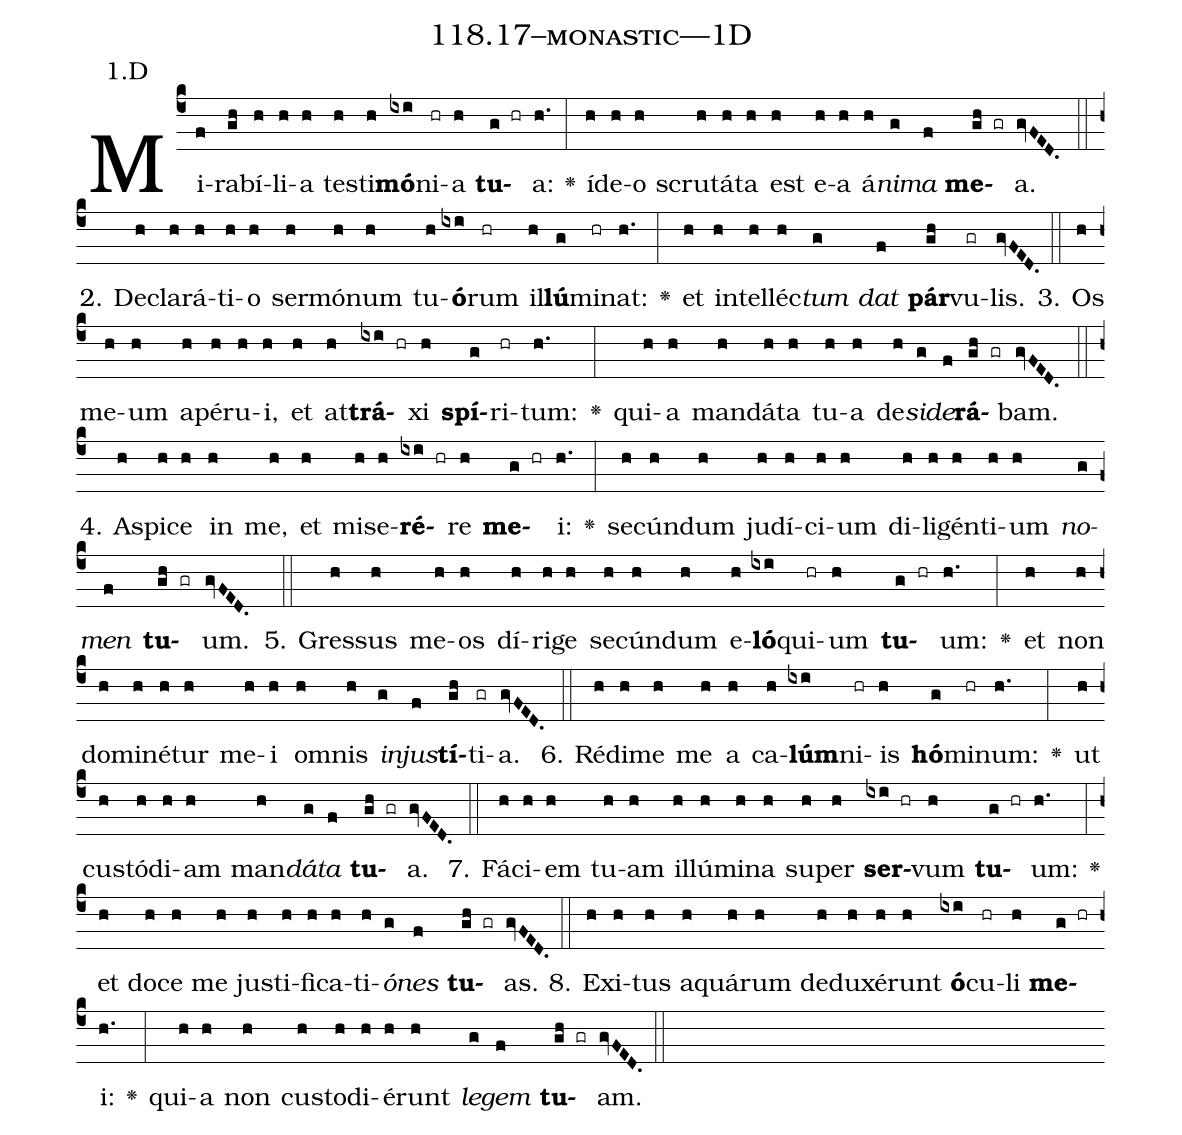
name: 118.17--monastic---1D;
annotation: 1.D;
%%
(c4)Mi(f)ra(gh)bí(h)li(h)a(h) tes(h)ti(h)<b>mó</b>(ixi)ni(hr)a(h) <b>tu</b>(g hr)a:(h.) <v>\greheightstar</v>(:) íd(h)e(h)o(h) scru(h)tá(h)ta(h) est(h) e(h)a(h) á(h)<i>ni</i>(g)<i>ma</i>(f) <b>me</b>(gh gr)a.(gvFED.) (::)
2. De(h)cla(h)rá(h)ti(h)o(h) ser(h)mó(h)num(h) tu(h)<b>ó</b>(ixi)rum(hr) il(h)<b>lú</b>(g)mi(hr)nat:(h.) <v>\greheightstar</v>(:) et(h) in(h)tel(h)léc(h)<i>tum</i>(g) <i>dat</i>(f) <b>pár</b>(gh)vu(gr)lis.(gvFED.) (::)
3. Os(h) me(h)um(h) a(h)pé(h)ru(h)i,(h) et(h) at(h)<b>trá</b>(ixi hr)xi(h) <b>spí</b>(g)ri(hr)tum:(h.) <v>\greheightstar</v>(:) qui(h)a(h) man(h)dá(h)ta(h) tu(h)a(h) de(h)<i>si</i>(g)<i>de</i>(f)<b>rá</b>(gh gr)bam.(gvFED.) (::)
4. A(h)spi(h)ce(h) in(h) me,(h) et(h) mi(h)se(h)<b>ré</b>(ixi hr)re(h) <b>me</b>(g hr)i:(h.) <v>\greheightstar</v>(:) se(h)cún(h)dum(h) ju(h)dí(h)ci(h)um(h) di(h)li(h)gén(h)ti(h)um(h) <i>no</i>(g)<i>men</i>(f) <b>tu</b>(gh gr)um.(gvFED.) (::)
5. Gres(h)sus(h) me(h)os(h) dí(h)ri(h)ge(h) se(h)cún(h)dum(h) e(h)<b>ló</b>(ixi)qui(hr)um(h) <b>tu</b>(g hr)um:(h.) <v>\greheightstar</v>(:) et(h) non(h) do(h)mi(h)né(h)tur(h) me(h)i(h) om(h)nis(h) <i>in</i>(g)<i>jus</i>(f)<b>tí</b>(gh)ti(gr)a.(gvFED.) (::)
6. Réd(h)i(h)me(h) me(h) a(h) ca(h)<b>lúm</b>(ixi)ni(hr)is(h) <b>hó</b>(g)mi(hr)num:(h.) <v>\greheightstar</v>(:) ut(h) cus(h)tó(h)di(h)am(h) man(h)<i>dá</i>(g)<i>ta</i>(f) <b>tu</b>(gh gr)a.(gvFED.) (::)
7. Fá(h)ci(h)em(h) tu(h)am(h) il(h)lú(h)mi(h)na(h) su(h)per(h) <b>ser</b>(ixi hr)vum(h) <b>tu</b>(g hr)um:(h.) <v>\greheightstar</v>(:) et(h) do(h)ce(h) me(h) jus(h)ti(h)fi(h)ca(h)ti(h)<i>ó</i>(g)<i>nes</i>(f) <b>tu</b>(gh gr)as.(gvFED.) (::)
8. Ex(h)i(h)tus(h) a(h)quá(h)rum(h) de(h)du(h)xé(h)runt(h) <b>ó</b>(ixi)cu(hr)li(h) <b>me</b>(g hr)i:(h.) <v>\greheightstar</v>(:) qui(h)a(h) non(h) cus(h)to(h)di(h)é(h)runt(h) <i>le</i>(g)<i>gem</i>(f) <b>tu</b>(gh gr)am.(gvFED.) (::)
